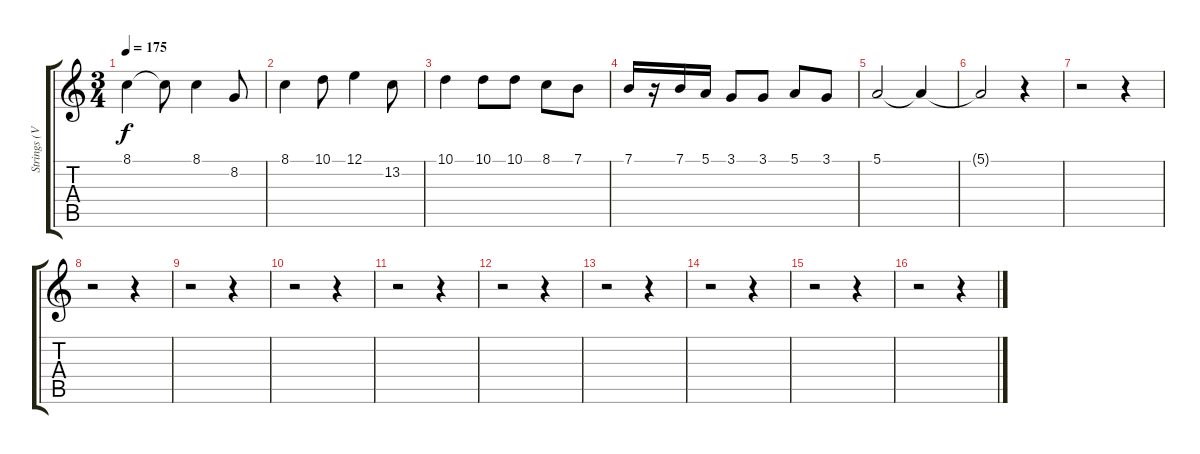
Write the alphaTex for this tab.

\track ("Strings (Violin)" "Strings (V") {instrument violin}
\staff {score tabs}
\tuning (E4 B3 G3 D3 A2 E2) {hide}
\ts (3 4)
\tempo 175
\clef g2
\ks c
8.1.4{dy f} 8.1{t}.8 8.1.4 8.2.8 |
8.1.4 10.1.8 12.1.4 13.2.8 |
10.1.4 10.1.8 10.1.8 8.1.8 7.1.8 |
7.1.16 r.16 7.1.16 5.1.16 3.1.8 3.1.8 5.1.8 3.1.8 |
5.1.2{volume 0} 5.1{t}.4 |
5.1{t}.2 r.4 |
r.2 r.4 |
r.2 r.4 |
r.2 r.4 |
r.2 r.4 |
r.2 r.4 |
r.2 r.4 |
r.2 r.4 |
r.2 r.4 |
r.2 r.4 |
r.2 r.4
